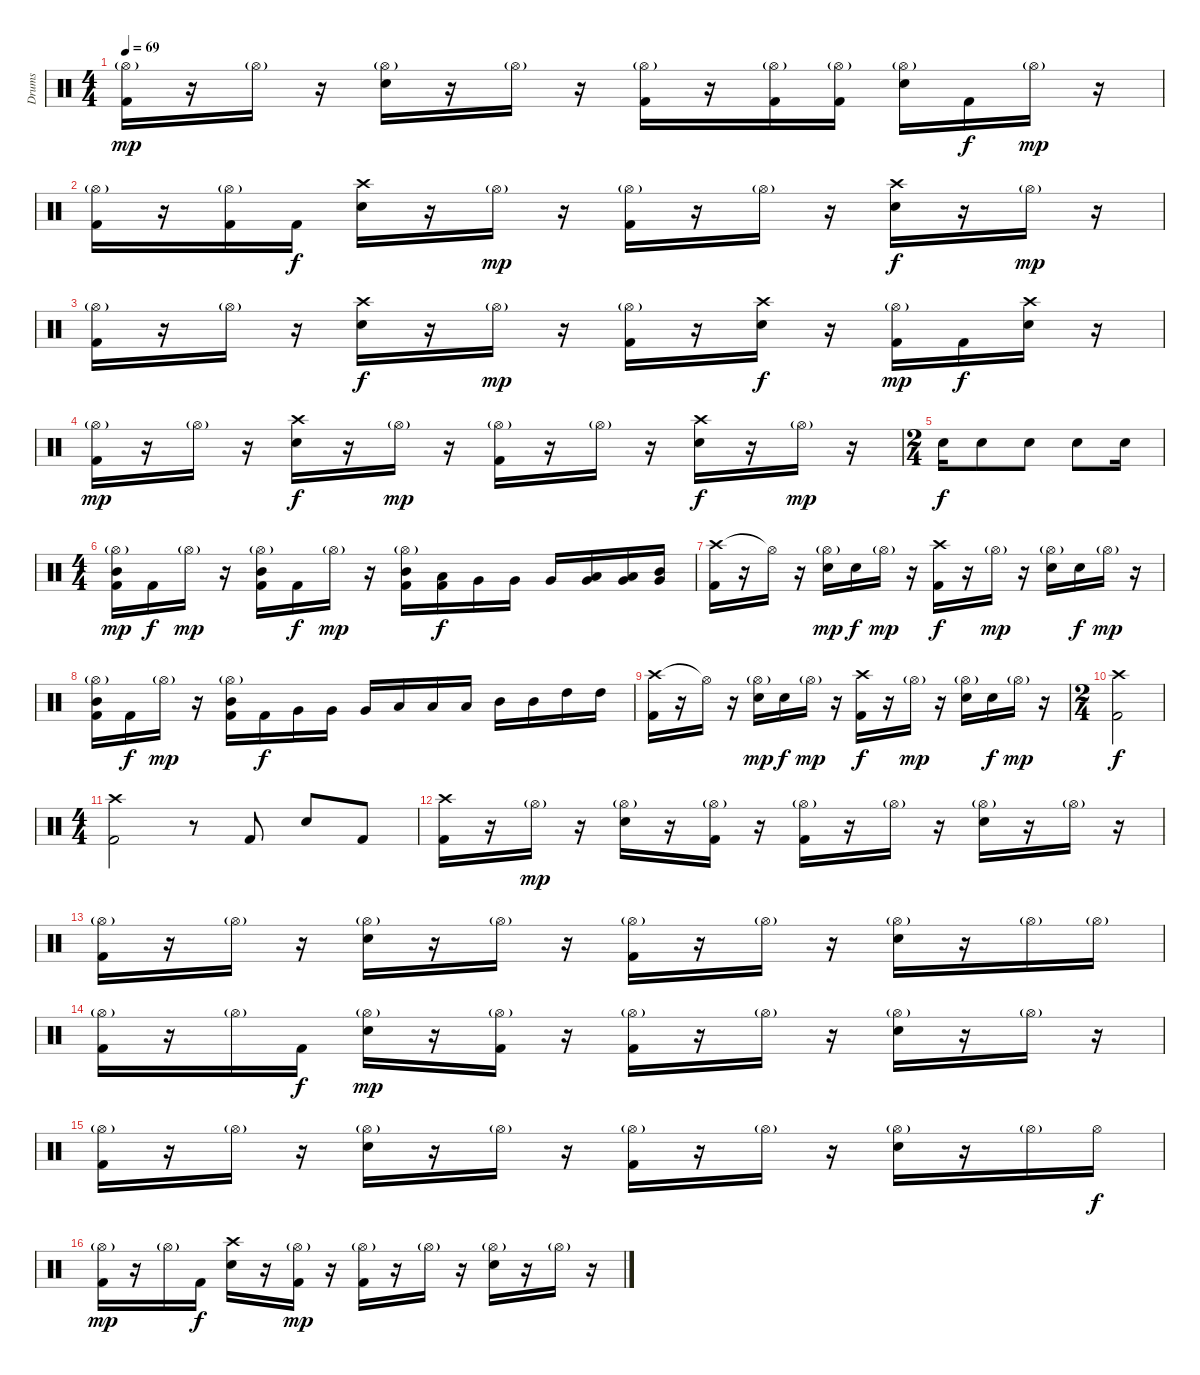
\track ("Drums" "Drums") {instrument percussion}
\staff {score}
\articulation defaults
\ts (4 4)
\tempo 69
\clef neutral
\ks c
("Hi-Hat (open)"{g} "Kick (hit) 2").16{dy mp} r.16 "Hi-Hat (open)"{g}.16 r.16 ("Hi-Hat (open)"{g} "Electric Snare (hit)").16 r.16 "Hi-Hat (open)"{g}.16 r.16 ("Hi-Hat (open)"{g} "Kick (hit) 2").16 r.16 ("Hi-Hat (open)"{g} "Kick (hit) 2").16 ("Hi-Hat (open)"{g} "Kick (hit) 2").16 ("Hi-Hat (open)"{g} "Electric Snare (hit)").16 "Kick (hit) 2".16{dy f} "Hi-Hat (open)"{g}.16{dy mp} r.16 |
("Hi-Hat (open)"{g} "Kick (hit) 2").16 r.16 ("Hi-Hat (open)"{g} "Kick (hit) 2").16 "Kick (hit) 2".16{dy f} ("Crash high (hit)" "Electric Snare (hit)").16 r.16 "Hi-Hat (open)"{g}.16{dy mp} r.16 ("Hi-Hat (open)"{g} "Kick (hit) 2").16 r.16 "Hi-Hat (open)"{g}.16 r.16 ("Crash high (hit)" "Electric Snare (hit)").16{dy f} r.16 "Hi-Hat (open)"{g}.16{dy mp} r.16 |
("Hi-Hat (open)"{g} "Kick (hit) 2").16 r.16 "Hi-Hat (open)"{g}.16 r.16 ("Crash high (hit)" "Electric Snare (hit)").16{dy f} r.16 "Hi-Hat (open)"{g}.16{dy mp} r.16 ("Hi-Hat (open)"{g} "Kick (hit) 2").16 r.16 ("Crash high (hit)" "Electric Snare (hit)").16{dy f} r.16 ("Hi-Hat (open)"{g} "Kick (hit) 2").16{dy mp} "Kick (hit) 2".16{dy f} ("Crash high (hit)" "Electric Snare (hit)").16 r.16 |
("Hi-Hat (open)"{g} "Kick (hit) 2").16{dy mp} r.16 "Hi-Hat (open)"{g}.16 r.16 ("Crash high (hit)" "Electric Snare (hit)").16{dy f} r.16 "Hi-Hat (open)"{g}.16{dy mp} r.16 ("Hi-Hat (open)"{g} "Kick (hit) 2").16 r.16 "Hi-Hat (open)"{g}.16 r.16 ("Crash high (hit)" "Electric Snare (hit)").16{dy f} r.16 "Hi-Hat (open)"{g}.16{dy mp} r.16 |
\ts (2 4)
"Electric Snare (hit)".16{dy f} "Electric Snare (hit)".8 "Electric Snare (hit)".8 "Electric Snare (hit)".8 "Electric Snare (hit)".16 |
\ts (4 4)
("Hi-Hat (open)"{g} "Mid Tom (hit)" "Kick (hit) 2").16{dy mp} "Kick (hit) 2".16{dy f} "Hi-Hat (open)"{g}.16{dy mp} r.16 ("Hi-Hat (open)"{g} "Mid Tom (hit)" "Kick (hit) 2").16 "Kick (hit) 2".16{dy f} "Hi-Hat (open)"{g}.16{dy mp} r.16 ("Hi-Hat (open)"{g} "Mid Tom (hit)" "Kick (hit) 2").16 ("Kick (hit) 2" "Low Tom (hit)").16{dy f} "Very Low Tom (hit)".16 "Very Low Tom (hit)".16 "Very Low Tom (hit)".16 ("Low Tom (hit)" "Very Low Tom (hit)").16 ("Low Tom (hit)" "Very Low Tom (hit)").16 ("Mid Tom (hit)" "Very Low Tom (hit)").16 |
("Crash high (hit)" "Kick (hit) 2").16 r.16 "Hi-Hat (open)"{t}.16 r.16 ("Hi-Hat (open)"{g} "Electric Snare (hit)").16{dy mp} "Electric Snare (hit)".16{dy f} "Hi-Hat (open)"{g}.16{dy mp} r.16 ("Crash high (hit)" "Kick (hit) 2").16{dy f} r.16 "Hi-Hat (open)"{g}.16{dy mp} r.16 ("Hi-Hat (open)"{g} "Electric Snare (hit)").16 "Electric Snare (hit)".16{dy f} "Hi-Hat (open)"{g}.16{dy mp} r.16 |
("Hi-Hat (open)"{g} "Mid Tom (hit)" "Kick (hit) 2").16 "Kick (hit) 2".16{dy f} "Hi-Hat (open)"{g}.16{dy mp} r.16 ("Hi-Hat (open)"{g} "Mid Tom (hit)" "Kick (hit) 2").16 "Kick (hit) 2".16{dy f} "Very Low Tom (hit)".16 "Very Low Tom (hit)".16 "Very Low Tom (hit)".16 "Low Tom (hit)".16 "Low Tom (hit)".16 "Low Tom (hit)".16 "Mid Tom (hit)".16 "Mid Tom (hit)".16 "High Tom (hit)".16 "High Tom (hit)".16 |
("Crash high (hit)" "Kick (hit) 2").16 r.16 "Hi-Hat (open)"{t}.16 r.16 ("Hi-Hat (open)"{g} "Electric Snare (hit)").16{dy mp} "Electric Snare (hit)".16{dy f} "Hi-Hat (open)"{g}.16{dy mp} r.16 ("Crash high (hit)" "Kick (hit) 2").16{dy f} r.16 "Hi-Hat (open)"{g}.16{dy mp} r.16 ("Hi-Hat (open)"{g} "Electric Snare (hit)").16 "Electric Snare (hit)".16{dy f} "Hi-Hat (open)"{g}.16{dy mp} r.16 |
\ts (2 4)
("Crash high (hit)" "Kick (hit) 2").2{dy f} |
\ts (4 4)
("Crash high (hit)" "Kick (hit) 2").2 r.8 "Kick (hit) 2".8 "Electric Snare (hit)".8 "Kick (hit) 2".8 |
("Crash high (hit)" "Kick (hit) 2").16 r.16 "Hi-Hat (open)"{g}.16{dy mp} r.16 ("Hi-Hat (open)"{g} "Electric Snare (hit)").16 r.16 ("Hi-Hat (open)"{g} "Kick (hit) 2").16 r.16 ("Hi-Hat (open)"{g} "Kick (hit) 2").16 r.16 "Hi-Hat (open)"{g}.16 r.16 ("Hi-Hat (open)"{g} "Electric Snare (hit)").16 r.16 "Hi-Hat (open)"{g}.16 r.16 |
("Hi-Hat (open)"{g} "Kick (hit) 2").16 r.16 "Hi-Hat (open)"{g}.16 r.16 ("Hi-Hat (open)"{g} "Electric Snare (hit)").16 r.16 "Hi-Hat (open)"{g}.16 r.16 ("Hi-Hat (open)"{g} "Kick (hit) 2").16 r.16 "Hi-Hat (open)"{g}.16 r.16 ("Hi-Hat (open)"{g} "Electric Snare (hit)").16 r.16 "Hi-Hat (open)"{g}.16 "Hi-Hat (open)"{g}.16 |
("Hi-Hat (open)"{g} "Kick (hit) 2").16 r.16 "Hi-Hat (open)"{g}.16 "Kick (hit) 2".16{dy f} ("Hi-Hat (open)"{g} "Electric Snare (hit)").16{dy mp} r.16 ("Hi-Hat (open)"{g} "Kick (hit) 2").16 r.16 ("Hi-Hat (open)"{g} "Kick (hit) 2").16 r.16 "Hi-Hat (open)"{g}.16 r.16 ("Hi-Hat (open)"{g} "Electric Snare (hit)").16 r.16 "Hi-Hat (open)"{g}.16 r.16 |
("Hi-Hat (open)"{g} "Kick (hit) 2").16 r.16 "Hi-Hat (open)"{g}.16 r.16 ("Hi-Hat (open)"{g} "Electric Snare (hit)").16 r.16 "Hi-Hat (open)"{g}.16 r.16 ("Hi-Hat (open)"{g} "Kick (hit) 2").16 r.16 "Hi-Hat (open)"{g}.16 r.16 ("Hi-Hat (open)"{g} "Electric Snare (hit)").16 r.16 "Hi-Hat (open)"{g}.16 "Hi-Hat (open)".16{dy f} |
("Hi-Hat (open)"{g} "Kick (hit) 2").16{dy mp} r.16 "Hi-Hat (open)"{g}.16 "Kick (hit) 2".16{dy f} ("Crash high (hit)" "Electric Snare (hit)").16 r.16 ("Hi-Hat (open)"{g} "Kick (hit) 2").16{dy mp} r.16 ("Hi-Hat (open)"{g} "Kick (hit) 2").16 r.16 "Hi-Hat (open)"{g}.16 r.16 ("Hi-Hat (open)"{g} "Electric Snare (hit)").16 r.16 "Hi-Hat (open)"{g}.16 r.16
